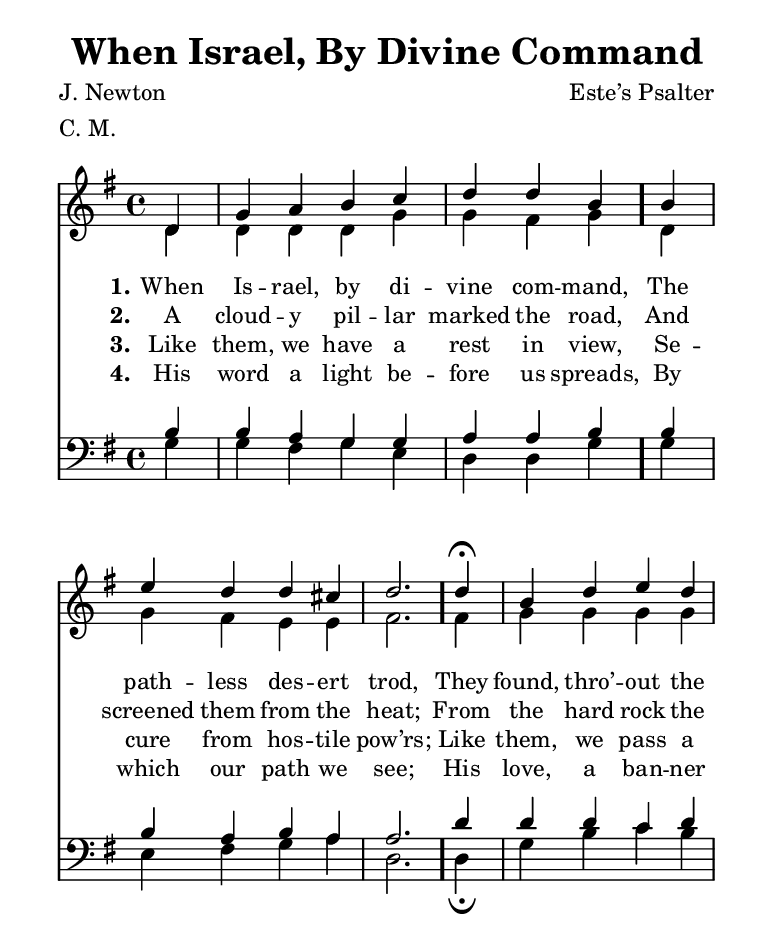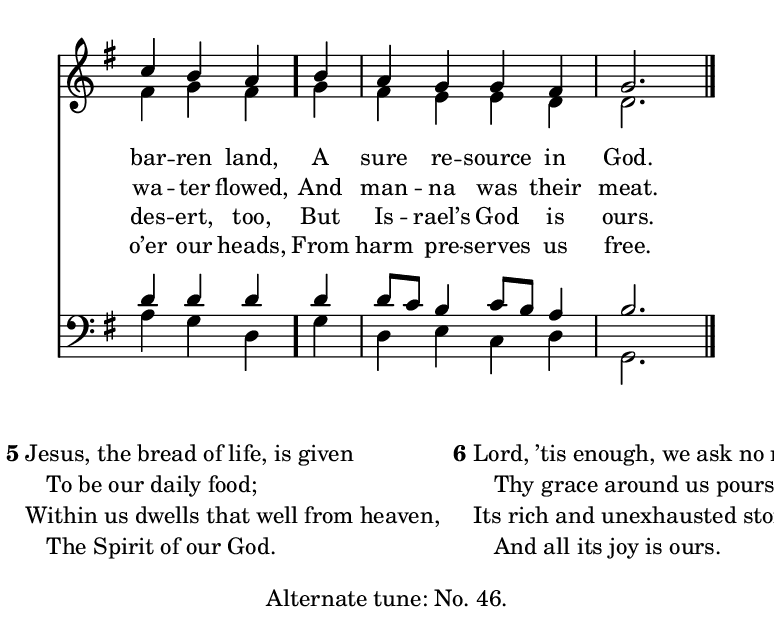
\include "common/global.ily"
\paper {
  \include "common/paper.ily"
  ragged-bottom = ##t
}

\header{
  hymnnumber = "286"
  title = "When Israel, By Divine Command"
  tunename = "Dumferline"
  meter = "C. M."
  poet = "J. Newton"
  composer = "Este’s Psalter"
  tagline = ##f
}

ta = { \tempo 4=80 }
tb = { \tempo 4=40 }

global = {
  \include "common/overrides.ily"
  \override Staff.TimeSignature.style = #'()
  \time 4/4
  \override Score.MetronomeMark.transparent = ##t % hide all fermata changes too
  \ta
  \key g \major
  \partial 4
  \autoBeamOff
}

notesSoprano = {
\global
\relative c' {

  d4 | g a b c | d d b
  b4 | e d d cis | d2.
  \tb d4\fermata \ta | b d e d | c b a
  b4 | a g g fis | g2.

  \bar "|."

}
}

notesAlto = {
\global
\relative e' {

  d4 | d d d g | g fis g
  d4 | g fis e e | fis2.
  fis4 | g g g g | fis g fis
  g4 | fis e e d | d2.

}
}

notesTenor = {
\global
\relative a {

  b4 | b a g g | a a b
  b4 | b a b a | a2.
  d4 | d d c d | d d d
  d4 | d8[ c] b4 c8[ b] a4 | b2.

}
}

notesBass = {
\global
\relative f {

  g4 | g fis g e | d d g
  g | e fis g a | d,2.
  d4\fermata | g b c b | a g d
  g4 | d e c d | g,2.

}
}

wordsA = \lyricmode {
\set stanza = "1."

When Is -- rael, by di -- vine com -- mand, \bar "."
The path -- less des -- ert trod, \bar "."
They found, thro’ -- out the bar -- ren land, \bar "."
A sure re -- source in God. \bar "."

}

wordsB = \lyricmode {
\set stanza = "2."

A cloud -- y pil -- lar marked the road,
And screened them from the heat;
From the hard rock the wa -- ter flowed,
And man -- na was their meat.

}

wordsC = \lyricmode {
\set stanza = "3."

Like them, we have a rest in view,
Se -- cure from hos -- tile pow’rs;
Like them, we pass a des -- ert, too,
But Is -- rael’s God is ours.

}

wordsD = \lyricmode {
\set stanza = "4."

His word a light be -- fore us spreads,
By which our path we see;
His love, a ban -- ner o’er our heads,
From harm pre -- serves us free.

}

wordsE = \markuplist {

\line { Jesus, the bread of life, is given }
\line { { \hspace #2 } To be our daily food; }
\line { Within us dwells that well from heaven, }
\line { { \hspace #2 } The Spirit of our God. }

}

wordsF = \markuplist {

\line { Lord, ’tis enough, we ask no more; }
\line { { \hspace #2 } Thy grace around us pours }
\line { Its rich and unexhausted store, }
\line { { \hspace #2 } And all its joy is ours. }

}

\score {
  \context ChoirStaff <<
    \context Staff = upper <<
      \set ChoirStaff.systemStartDelimiter = #'SystemStartBar
      \context Voice  = sopranos { \voiceOne << \notesSoprano >> }
      \context Voice  = altos { \voiceTwo << \notesAlto >> }
      \context Lyrics = one   \lyricsto sopranos \wordsA
      \context Lyrics = two   \lyricsto sopranos \wordsB
      \context Lyrics = three \lyricsto sopranos \wordsC
      \context Lyrics = four  \lyricsto sopranos \wordsD
    >>
    \context Staff = men <<
      \clef bass
      \context Voice  = tenors { \voiceOne << \notesTenor >> }
      \context Voice  = basses { \voiceTwo << \notesBass >> }
    >>
  >>
  \layout {
    \include "common/layout.ily"
  }
  \midi{
    \include "common/midi.ily"
  }
}

\noPageBreak

\markup { \fill-line {
  \hspace #0.1
  \line{ \bold 5 \column { \wordsE } }
  \hspace #0.1
  \line{ \bold 6 \column { \wordsF } }
  \hspace #0.1
} }

\noPageBreak \markup { \vspace #2 \fill-line { \raise #2 \line { Alternate tune: No. 46. } } }

\version "2.18.2"  % necessary for upgrading to future LilyPond versions.

% vi:set et ts=2 sw=2 ai nocindent syntax=lilypond:
